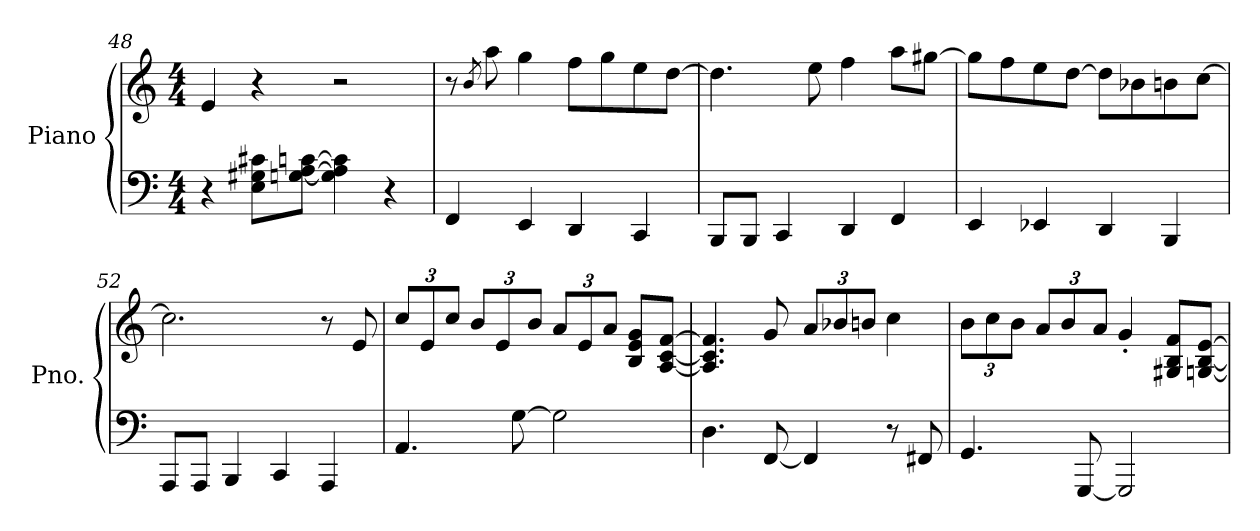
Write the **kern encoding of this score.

**kern	**kern
*part1	*part1
*staff2	*staff1
*I"Piano	*
*I'Pno.	*
*clefF4	*clefG2
*k[]	*k[]
*M4/4	*M4/4
=48	=48
4r	4e/
8E\ 8G#X\ 8c#X\L	4r
[8Gn\ [8A\ [8cn\J	.
4G\] 4A\] 4c\]	2r
4r	.
!!LO:LB:g=z
=49	=49
4FF/	8r
.	8qb/
.	8aa\
4EE/	4gg\
4DD/	8ff\L
.	8gg\
4CC/	8ee\
.	[8dd\J
=50	=50
8BBB/L	4.dd\]
8BBB/J	.
4CC/	.
.	8ee\
4DD/	4ff\
4FF/	8aa\L
.	[8gg#X\J
=51	=51
4EE/	8gg#\L]
.	8ff\
4EE-X/	8ee\
.	[8dd\J
4DD/	8dd\L]
.	8b-X\
4BBB/	8bn\
.	[8cc\J
=52	=52
8AAA/L	2.cc\]
8AAA/J	.
4BBB/	.
4CC/	.
4AAA/	8r
.	8e/
!!LO:LB:g=z
=53	=53
*	*Xbrackettup
4.AA/	12cc/L
.	12e/
.	12cc/J
.	12b/L
.	12e/
[8G\	.
.	12b/J
2G\]	12a/L
.	12e/
.	12a/J
.	8B/ 8e/ 8g/L
.	[8A/ [8c/ [8f/J
=54	=54
4.D\	4.A/] 4.c/] 4.f/]
[8FF/	8g/
4FF/]	12a/L
.	12b-X/
.	12bn/J
8r	4cc\
8FF#X/	.
=55	=55
4.GG/	12b\L
.	12cc\
.	12b\J
.	12a/L
.	12b/
[8GGG/	.
.	12a/J
2GGG/]	4g'/
.	8G#X/ 8B/ 8f/L
.	[8Gn/ [8B/ [8e/J
=	=
*-	*-
